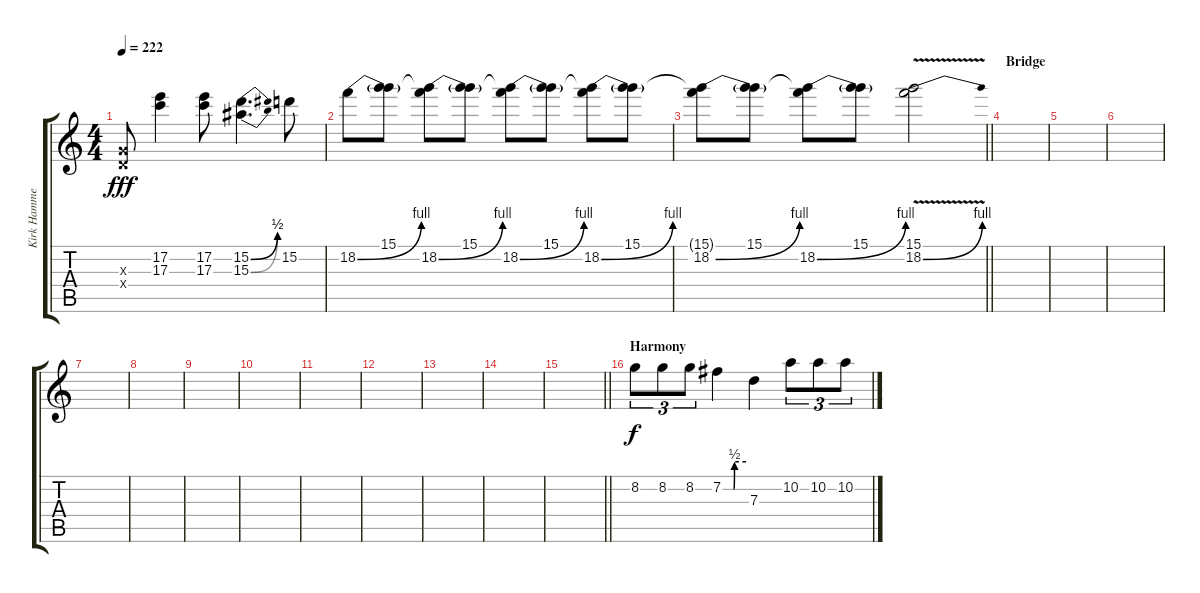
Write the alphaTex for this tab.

\track ("Kirk Hammett (Lead)" "Kirk Hamme") {instrument distortionguitar}
\staff {score tabs}
\tuning (E4 B3 G3 D3 A2 E2) {hide}
\ts (4 4)
\tempo 222
\clef g2
\ks c
(0.3{x} 0.4{x}).8{dy fff} (17.2 17.3).4 (17.2 17.3).8 (15.2{be (bend 0 0 60 2)} 15.3{be (bend 0 0 60 2)}).4{d} 15.2.8 |
18.2{be (bend 0 0 60 4)}.8 (15.1 18.2{t}).8 (15.1{t} 18.2{be (bend 0 0 60 4)}).8 (15.1 18.2{t}).8 (15.1{t} 18.2{be (bend 0 0 60 4)}).8 (15.1 18.2{t}).8 (15.1{t} 18.2{be (bend 0 0 60 4)}).8 (15.1 18.2{t}).8 |
\barLineRight lightlight
(15.1{t} 18.2{be (bend 0 0 60 4)}).8 (15.1 18.2{t}).8 (15.1{t} 18.2{be (bend 0 0 60 4)}).8 (15.1 18.2{t}).8 (15.1 18.2{be (bend 0 0 60 4) v}).2 |
\section ("" "Bridge")
|
|
|
|
|
|
|
|
|
|
|
\barLineRight lightlight
|
\section ("" "Harmony")
8.2.8{tu (3 2) dy f volume 14} 8.2.8{tu (3 2)} 8.2.8{tu (3 2)} 7.2{be (custom 0 0 28 0 30 2 60 2)}.4 7.3.4 10.2.8{tu (3 2)} 10.2.8{tu (3 2)} 10.2.8{tu (3 2)}
